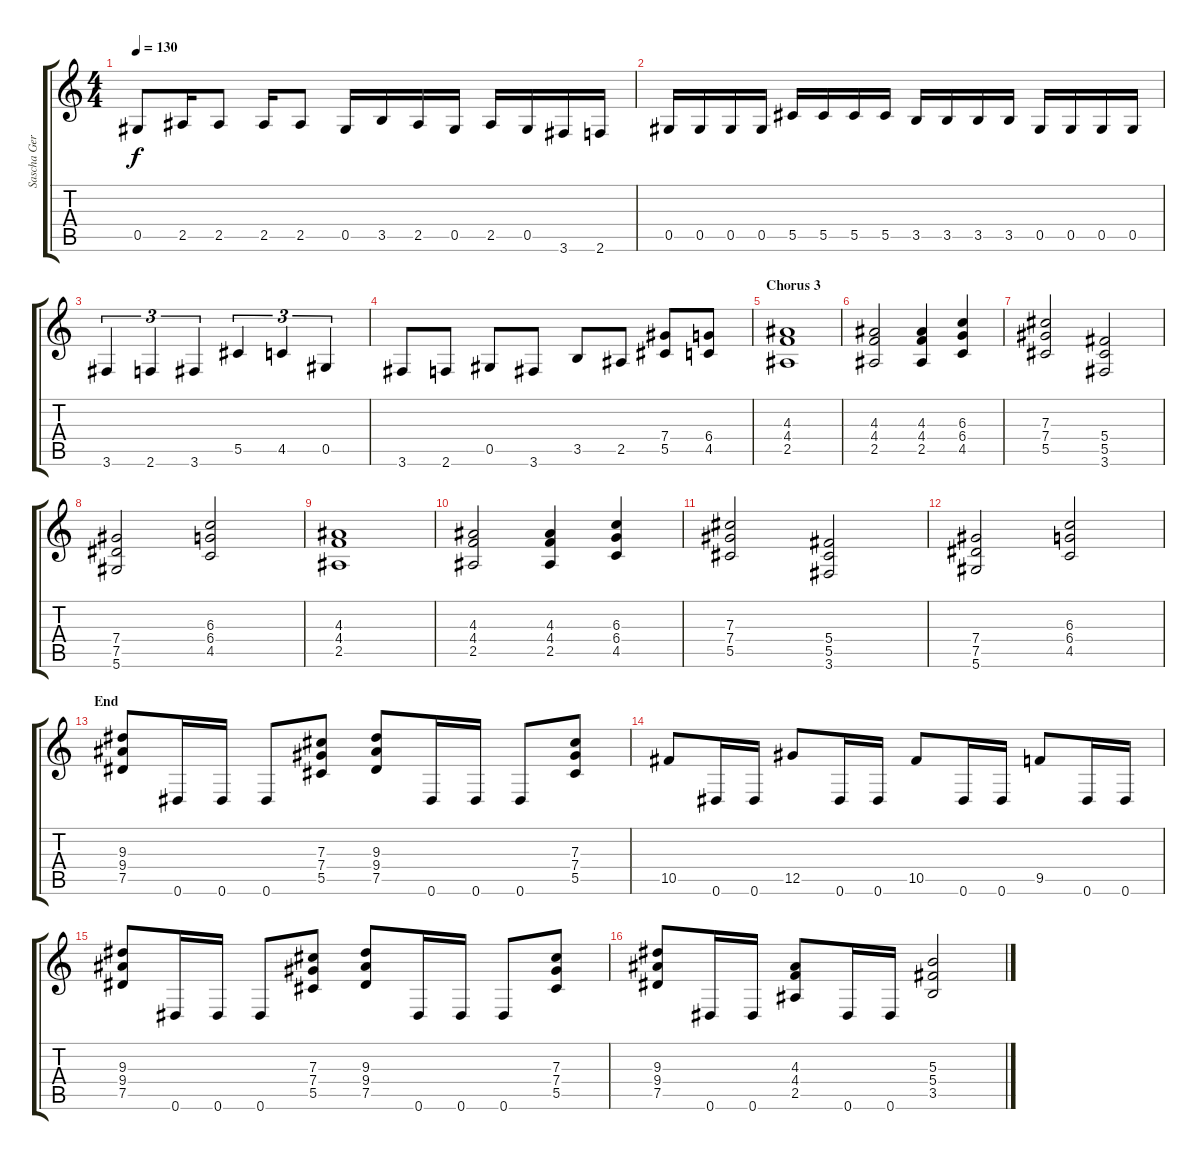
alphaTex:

\track ("Sascha Gerstner" "Sascha Ger") {instrument distortionguitar}
\staff {score tabs}
\tuning (Eb4 Bb3 Gb3 Db3 Ab2 Eb2) {hide}
\ts (4 4)
\tempo 130
\clef g2
\ks c
0.5.8{dy f} 2.5.16 2.5.8 2.5.16 2.5.8 0.5.16 3.5.16 2.5.16 0.5.16 2.5.16 0.5.16 3.6.16 2.6.16 |
0.5.16 0.5.16 0.5.16 0.5.16 5.5.16 5.5.16 5.5.16 5.5.16 3.5.16 3.5.16 3.5.16 3.5.16 0.5.16 0.5.16 0.5.16 0.5.16 |
3.6.4{tu (3 2)} 2.6.4{tu (3 2)} 3.6.4{tu (3 2)} 5.5.4{tu (3 2)} 4.5.4{tu (3 2)} 0.5.4{tu (3 2)} |
3.6.8 2.6.8 0.5.8 3.6.8 3.5.8 2.5.8 (7.4 5.5).8 (6.4 4.5).8 |
\section ("" "Chorus 3")
(4.3 4.4 2.5).1 |
(4.3 4.4 2.5).2 (4.3 4.4 2.5).4 (6.3 6.4 4.5).4 |
(7.3 7.4 5.5).2 (5.4 5.5 3.6).2 |
(7.4 7.5 5.6).2 (6.3 6.4 4.5).2 |
(4.3 4.4 2.5).1 |
(4.3 4.4 2.5).2 (4.3 4.4 2.5).4 (6.3 6.4 4.5).4 |
(7.3 7.4 5.5).2 (5.4 5.5 3.6).2 |
(7.4 7.5 5.6).2 (6.3 6.4 4.5).2 |
\section ("" "End")
(9.3 9.4 7.5).8 0.6.16 0.6.16 0.6.8 (7.3 7.4 5.5).8 (9.3 9.4 7.5).8 0.6.16 0.6.16 0.6.8 (7.3 7.4 5.5).8 |
10.5.8 0.6.16 0.6.16 12.5.8 0.6.16 0.6.16 10.5.8 0.6.16 0.6.16 9.5.8 0.6.16 0.6.16 |
(9.3 9.4 7.5).8 0.6.16 0.6.16 0.6.8 (7.3 7.4 5.5).8 (9.3 9.4 7.5).8 0.6.16 0.6.16 0.6.8 (7.3 7.4 5.5).8 |
(9.3 9.4 7.5).8 0.6.16 0.6.16 (4.3 4.4 2.5).8 0.6.16 0.6.16 (5.3 5.4 3.5).2
